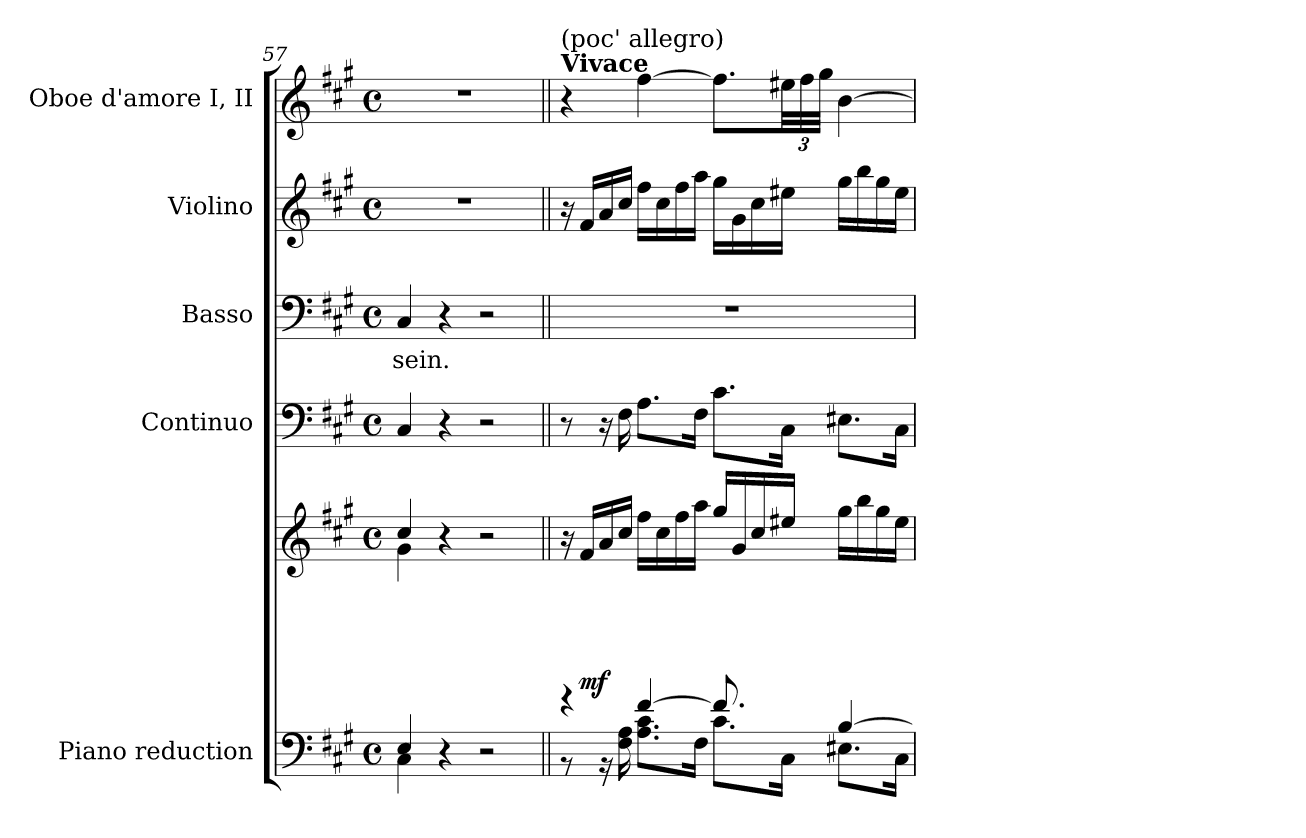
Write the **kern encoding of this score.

**kern	**kern	**dynam	**kern	**kern	**text	**kern	**kern	**dynam
*part5	*part5	*part5	*part4	*part3	*part3	*part2	*part1	*part1
*staff6	*staff5	*staff5/6	*staff4	*staff3	*staff3	*staff2	*staff1	*staff1
*I"Piano reduction	*	*	*I"Continuo	*I"Basso	*	*I"Violino	*I"Oboe d'amore I, II	*
*I'Pno	*	*	*	*	*	*I'Vln	*I'Ob	*
*clefF4	*clefG2	*	*clefF4	*clefF4	*	*clefG2	*clefG2	*
*k[f#c#g#]	*k[f#c#g#]	*	*k[f#c#g#]	*k[f#c#g#]	*	*k[f#c#g#]	*k[f#c#g#]	*
*M4/4	*M4/4	*	*M4/4	*M4/4	*	*M4/4	*M4/4	*
*met(c)	*met(c)	*	*met(c)	*met(c)	*	*met(c)	*met(c)	*
=57	=57	=57	=57	=57	=57	=57	=57	=57
*^	*^	*	*	*	*	*	*	*
!	!	!	!	!	!	!	!LO:LY:b	!	!	!
4E/	4C#\	4cc#/	4g#\	.	4C#/	4C#/	sein.	1r	1r	.
4r	4ryy	4r	4ryy	.	4r	4r	.	.	.	.
2r	2ryy	2r	2ryy	.	2r	2r	.	.	.	.
=58||	=58||	=58||	=58||	=58||	=58||	=58||	=58||	=58||	=58||	=58||
!	!	!	!	!	!	!	!	!	!LO:TX:a:B:t=Vivace	!
!	!	!	!	!	!	!	!	!	!LO:TX:a:t=(poc' allegro)	!
4r	8r	16r	8.ryy	.	8r	1r	.	16r	4r	.
!	!	!	!	!LO:DY:b	!	!	!	!	!	!
.	.	16f#/LL	.	mf	.	.	.	16f#/LL	.	.
.	16r	16a/	.	.	16r	.	.	16a/	.	.
*	*	*v	*v	*	*	*	*	*	*	*
.	16F#\ 16A\	16cc#/JJ	.	16F#\	.	.	16cc#/JJ	.	.
!	!	!	!	!	!	!	!	!	!LO:DY:b
[4f#/	8.A\ 8.c#\L	16ff#\LL	.	8.A\L	.	.	16ff#\LL	[4ff#\	other-dynamics
.	.	16cc#\	.	.	.	.	16cc#\	.	.
.	.	16ff#\	.	.	.	.	16ff#\	.	.
.	16F#\Jk	16aa\JJ	.	16F#\Jk	.	.	16aa\JJ	.	.
8.f#/L]	8.c#\L	16gg#/LL	.	8.c#\L	.	.	16gg#\LL	8.ff#\L]	.
.	.	16g#/	.	.	.	.	16g#\	.	.
.	.	16cc#/	.	.	.	.	16cc#\	.	.
*	*	*^	*	*	*	*	*	*	*
*	*	*	*Xbrackettup	*	*	*	*	*	*Xbrackettup	*
16ryy	16C#\Jk	16ee#X/JJ	48e#X\LL	.	16C#\Jk	.	.	16ee#X\JJ	48ee#X\LL	.
.	.	.	48f#\	.	.	.	.	.	48ff#\	.
.	.	.	48g#\JJJ	.	.	.	.	.	48gg#\JJJ	.
[4B/	8.E#X\L	16gg#\LL	4ryy	.	8.E#X\L	.	.	16gg#\LL	[4b\	.
.	.	16bb\	.	.	.	.	.	16bb\	.	.
.	.	16gg#\	.	.	.	.	.	16gg#\	.	.
.	16C#\Jk	16ee#\JJ	.	.	16C#\Jk	.	.	16ee#\JJ	.	.
*v	*v	*	*	*	*	*	*	*	*	*
*	*v	*v	*	*	*	*	*	*	*
=	=	=	=	=	=	=	=	=
*-	*-	*-	*-	*-	*-	*-	*-	*-
